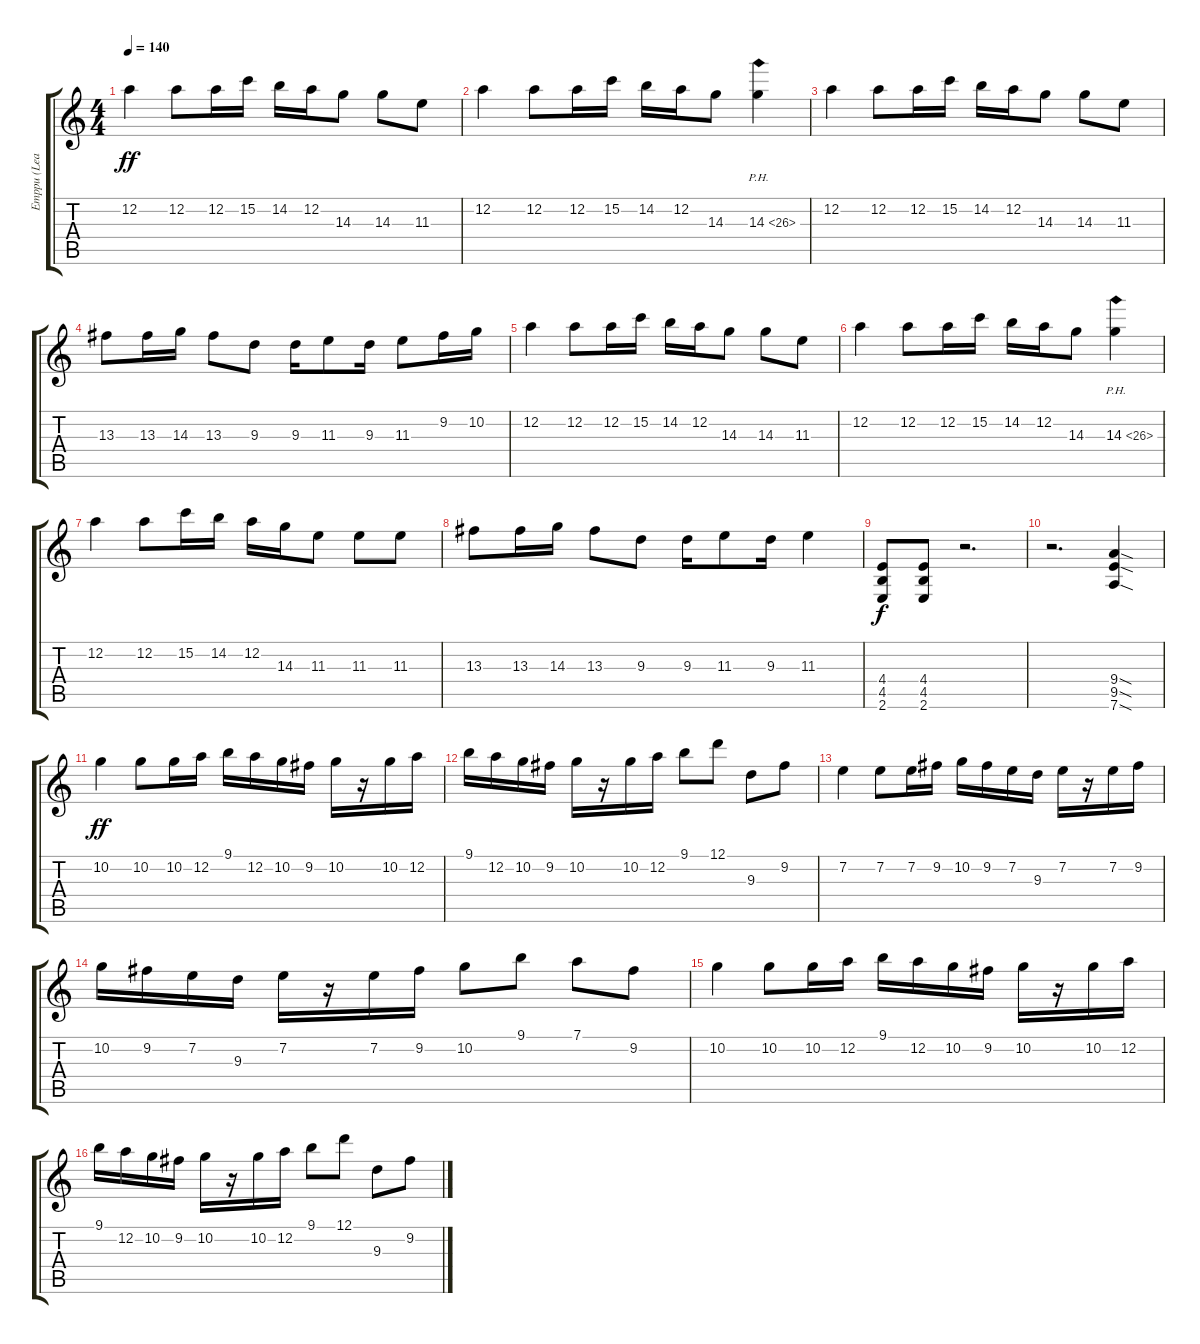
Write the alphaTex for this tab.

\track ("Emppu (Lead)" "Emppu (Lea") {instrument distortionguitar}
\staff {score tabs}
\tuning (D4 A3 F3 C3 G2 D2) {hide}
\ts (4 4)
\tempo 140
\clef g2
\ks aminor
12.2.4{dy ff} 12.2.8 12.2.16 15.2.16 14.2.16 12.2.16 14.3.8 14.3.8 11.3.8 |
12.2.4 12.2.8 12.2.16 15.2.16 14.2.16 12.2.16 14.3.8 14.3{ph 12}.4 |
12.2.4 12.2.8 12.2.16 15.2.16 14.2.16 12.2.16 14.3.8 14.3.8 11.3.8 |
13.3.8 13.3.16 14.3.16 13.3.8 9.3.8 9.3.16 11.3.8 9.3.16 11.3.8 9.2.16 10.2.16 |
12.2.4 12.2.8 12.2.16 15.2.16 14.2.16 12.2.16 14.3.8 14.3.8 11.3.8 |
12.2.4 12.2.8 12.2.16 15.2.16 14.2.16 12.2.16 14.3.8 14.3{ph 12}.4 |
12.2.4 12.2.8 15.2.16 14.2.16 12.2.16 14.3.16 11.3.8 11.3.8 11.3.8 |
13.3.8 13.3.16 14.3.16 13.3.8 9.3.8 9.3.16 11.3.8 9.3.16 11.3.4 |
(4.4 4.5 2.6).8{dy f} (4.4 4.5 2.6).8 r.2{d} |
r.2{d} (9.4{sod} 9.5{sod} 7.6{sod}).4 |
10.2.4{dy ff} 10.2.8 10.2.16 12.2.16 9.1.16 12.2.16 10.2.16 9.2.16 10.2.16 r.16 10.2.16 12.2.16 |
9.1.16 12.2.16 10.2.16 9.2.16 10.2.16 r.16 10.2.16 12.2.16 9.1.8 12.1.8 9.3.8 9.2.8 |
7.2.4 7.2.8 7.2.16 9.2.16 10.2.16 9.2.16 7.2.16 9.3.16 7.2.16 r.16 7.2.16 9.2.16 |
10.2.16 9.2.16 7.2.16 9.3.16 7.2.16 r.16 7.2.16 9.2.16 10.2.8 9.1.8 7.1.8 9.2.8 |
10.2.4 10.2.8 10.2.16 12.2.16 9.1.16 12.2.16 10.2.16 9.2.16 10.2.16 r.16 10.2.16 12.2.16 |
9.1.16 12.2.16 10.2.16 9.2.16 10.2.16 r.16 10.2.16 12.2.16 9.1.8 12.1.8 9.3.8 9.2.8
